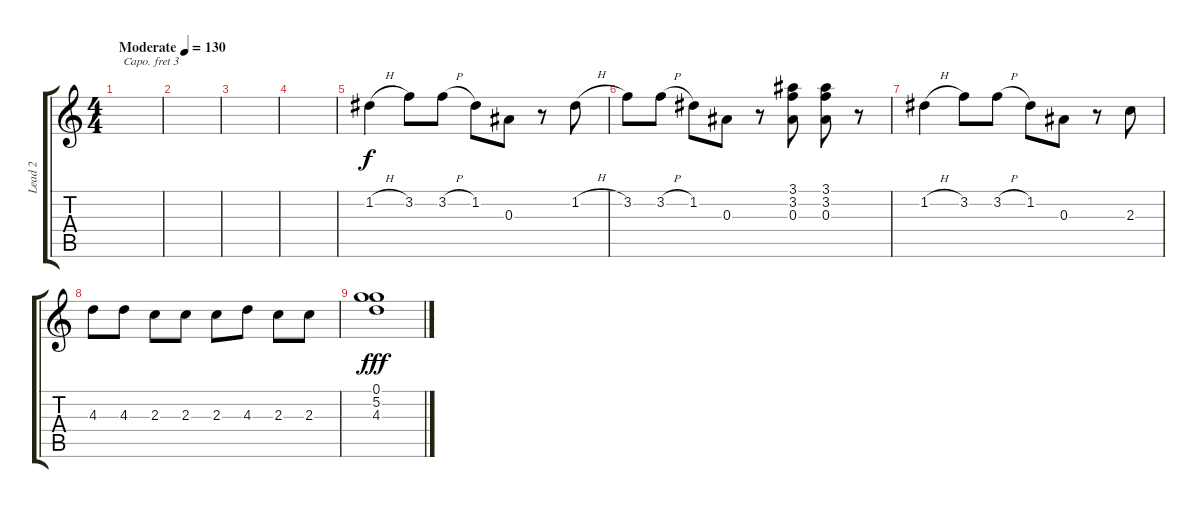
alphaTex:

\track ("Lead 2" "Lead 2") {instrument acousticguitarsteel}
\staff {score tabs}
\capo 3
\tuning (E4 B3 G3 D3 A2 D2) {hide}
\ts (4 4)
\tempo (130 "Moderate")
\clef g2
\ks c
|
|
|
|
1.2{h}.4 3.2.8 3.2{h}.8 1.2.8 0.3.8 r.8 1.2{h}.8 |
3.2.8 3.2{h}.8 1.2.8 0.3.8 r.8 (3.1 3.2 0.3).8 (3.1 3.2 0.3).8 r.8 |
1.2{h}.4 3.2.8 3.2{h}.8 1.2.8 0.3.8 r.8 2.3.8 |
4.3.8 4.3.8 2.3.8 2.3.8 2.3.8 4.3.8 2.3.8 2.3.8 |
(0.1 5.2 4.3).1{dy fff}
